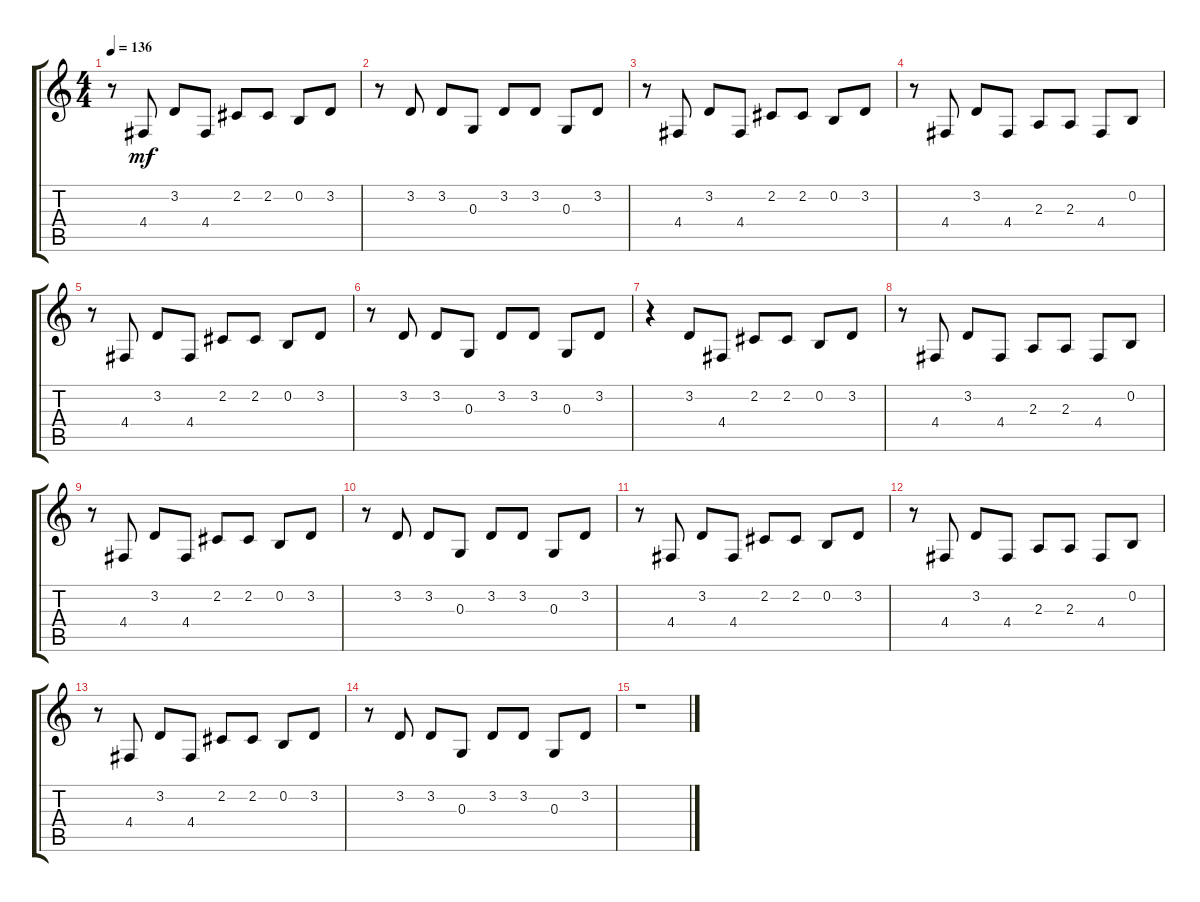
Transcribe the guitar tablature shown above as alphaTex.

\track "" {instrument fx1rain}
\staff {score tabs}
\tuning (E4 B3 G3 D3 A2 E2) {hide}
\ts (4 4)
\tempo 136
\clef g2
\ks c
r.8{dy mf} 4.4.8 3.2.8 4.4.8 2.2.8 2.2.8 0.2.8 3.2.8 |
r.8 3.2.8 3.2.8 0.3.8 3.2.8 3.2.8 0.3.8 3.2.8 |
r.8 4.4.8 3.2.8 4.4.8 2.2.8 2.2.8 0.2.8 3.2.8 |
r.8 4.4.8 3.2.8 4.4.8 2.3.8 2.3.8 4.4.8 0.2.8 |
r.8 4.4.8 3.2.8 4.4.8 2.2.8 2.2.8 0.2.8 3.2.8 |
r.8 3.2.8 3.2.8 0.3.8 3.2.8 3.2.8 0.3.8 3.2.8 |
r.4 3.2.8 4.4.8 2.2.8 2.2.8 0.2.8 3.2.8 |
r.8 4.4.8 3.2.8 4.4.8 2.3.8 2.3.8 4.4.8 0.2.8 |
r.8 4.4.8 3.2.8 4.4.8 2.2.8 2.2.8 0.2.8 3.2.8 |
r.8 3.2.8 3.2.8 0.3.8 3.2.8 3.2.8 0.3.8 3.2.8 |
r.8 4.4.8 3.2.8 4.4.8 2.2.8 2.2.8 0.2.8 3.2.8 |
r.8 4.4.8 3.2.8 4.4.8 2.3.8 2.3.8 4.4.8 0.2.8 |
r.8 4.4.8 3.2.8 4.4.8 2.2.8 2.2.8 0.2.8 3.2.8 |
r.8 3.2.8 3.2.8 0.3.8 3.2.8 3.2.8 0.3.8 3.2.8 |
r.1
